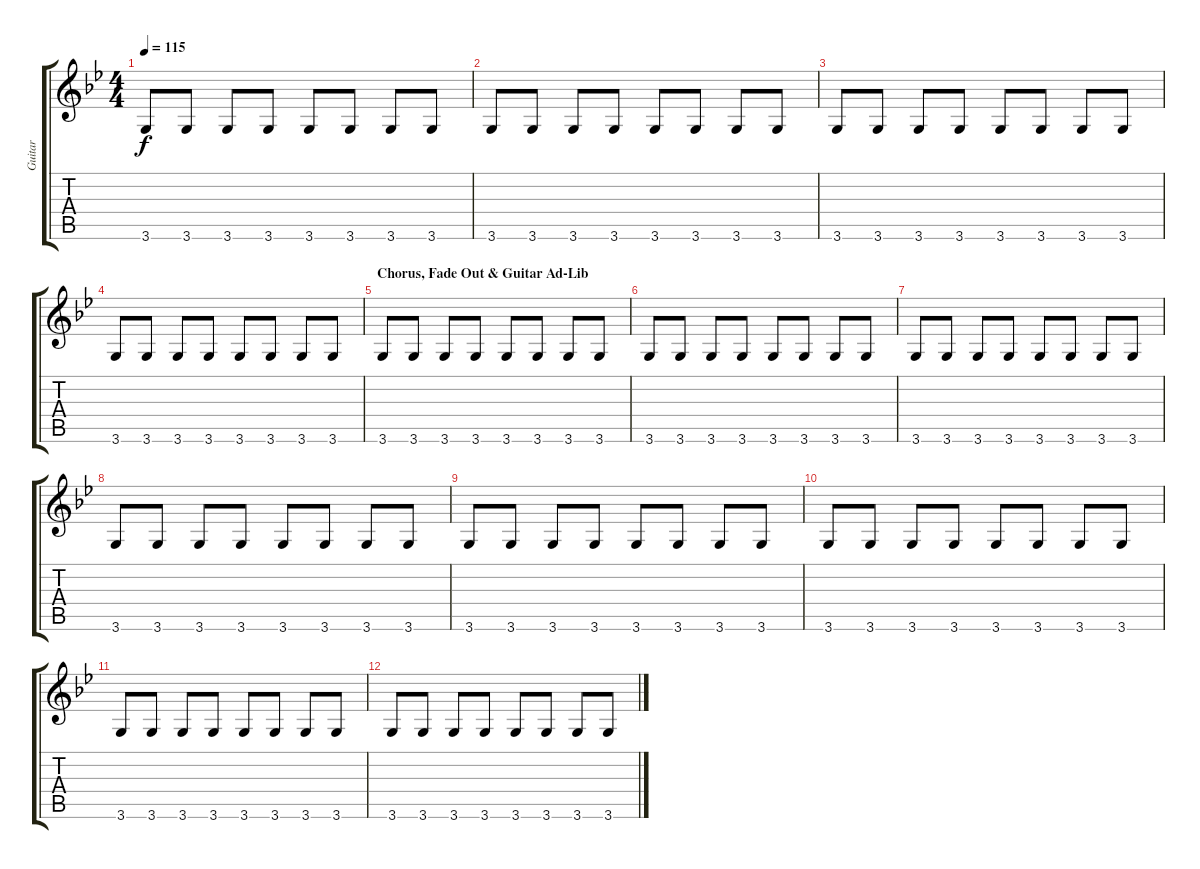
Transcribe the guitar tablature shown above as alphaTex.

\track ("Guitar" "Guitar") {instrument overdrivenguitar}
\staff {score tabs}
\tuning (E4 B3 G3 D3 A2 E2) {hide}
\ts (4 4)
\tempo 115
\clef g2
\ks bb
3.6.8{dy f} 3.6.8 3.6.8 3.6.8 3.6.8 3.6.8 3.6.8 3.6.8 |
3.6.8 3.6.8 3.6.8 3.6.8 3.6.8 3.6.8 3.6.8 3.6.8 |
3.6.8 3.6.8 3.6.8 3.6.8 3.6.8 3.6.8 3.6.8 3.6.8 |
3.6.8 3.6.8 3.6.8 3.6.8 3.6.8 3.6.8 3.6.8 3.6.8 |
\section ("" "Chorus, Fade Out & Guitar Ad-Lib")
3.6.8{volume 8} 3.6.8 3.6.8 3.6.8 3.6.8 3.6.8 3.6.8 3.6.8 |
3.6.8 3.6.8 3.6.8 3.6.8 3.6.8 3.6.8 3.6.8 3.6.8 |
3.6.8 3.6.8 3.6.8 3.6.8 3.6.8 3.6.8 3.6.8 3.6.8 |
3.6.8 3.6.8 3.6.8 3.6.8 3.6.8 3.6.8 3.6.8 3.6.8 |
3.6.8 3.6.8 3.6.8 3.6.8 3.6.8 3.6.8 3.6.8 3.6.8 |
3.6.8 3.6.8 3.6.8 3.6.8 3.6.8 3.6.8 3.6.8 3.6.8 |
3.6.8 3.6.8 3.6.8 3.6.8 3.6.8 3.6.8 3.6.8 3.6.8 |
3.6.8 3.6.8 3.6.8 3.6.8 3.6.8 3.6.8 3.6.8 3.6.8
